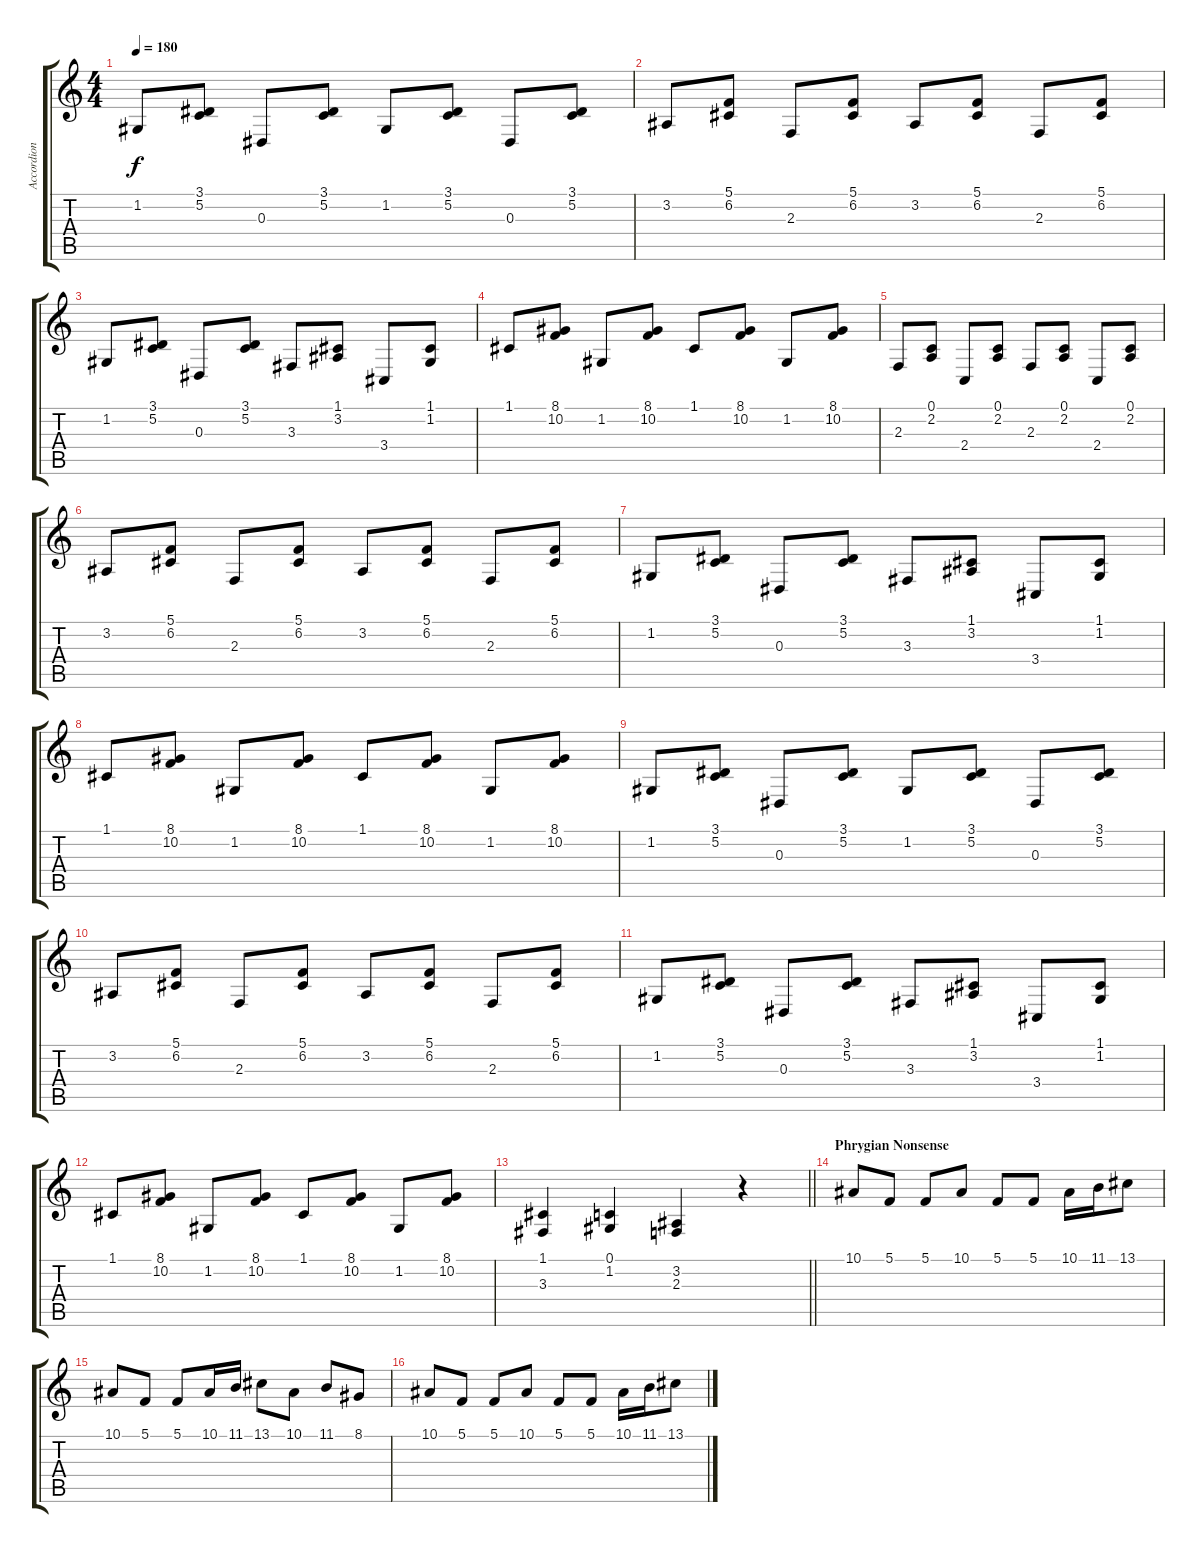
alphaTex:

\track ("Accordion" "Accordion") {instrument accordion}
\staff {score tabs}
\tuning (C4 G3 Eb3 Bb2 F2 C2) {hide}
\ts (4 4)
\tempo 180
\clef g2
\ks c
1.2.8{dy f} (3.1 5.2).8 0.3.8 (3.1 5.2).8 1.2.8 (3.1 5.2).8 0.3.8 (3.1 5.2).8 |
3.2.8 (5.1 6.2).8 2.3.8 (5.1 6.2).8 3.2.8 (5.1 6.2).8 2.3.8 (5.1 6.2).8 |
1.2.8 (3.1 5.2).8 0.3.8 (3.1 5.2).8 3.3.8 (1.1 3.2).8 3.4.8 (1.1 1.2).8 |
1.1.8 (8.1 10.2).8 1.2.8 (8.1 10.2).8 1.1.8 (8.1 10.2).8 1.2.8 (8.1 10.2).8 |
2.3.8 (0.1 2.2).8 2.4.8 (0.1 2.2).8 2.3.8 (0.1 2.2).8 2.4.8 (0.1 2.2).8 |
3.2.8 (5.1 6.2).8 2.3.8 (5.1 6.2).8 3.2.8 (5.1 6.2).8 2.3.8 (5.1 6.2).8 |
1.2.8 (3.1 5.2).8 0.3.8 (3.1 5.2).8 3.3.8 (1.1 3.2).8 3.4.8 (1.1 1.2).8 |
1.1.8 (8.1 10.2).8 1.2.8 (8.1 10.2).8 1.1.8 (8.1 10.2).8 1.2.8 (8.1 10.2).8 |
1.2.8 (3.1 5.2).8 0.3.8 (3.1 5.2).8 1.2.8 (3.1 5.2).8 0.3.8 (3.1 5.2).8 |
3.2.8 (5.1 6.2).8 2.3.8 (5.1 6.2).8 3.2.8 (5.1 6.2).8 2.3.8 (5.1 6.2).8 |
1.2.8 (3.1 5.2).8 0.3.8 (3.1 5.2).8 3.3.8 (1.1 3.2).8 3.4.8 (1.1 1.2).8 |
1.1.8 (8.1 10.2).8 1.2.8 (8.1 10.2).8 1.1.8 (8.1 10.2).8 1.2.8 (8.1 10.2).8 |
\barLineRight lightlight
(1.1 3.3).4 (0.1 1.2).4 (3.2 2.3).4 r.4 |
\section ("" "Phrygian Nonsense")
10.1.8 5.1.8 5.1.8 10.1.8 5.1.8 5.1.8 10.1.16 11.1.16 13.1.8 |
10.1.8 5.1.8 5.1.8 10.1.16 11.1.16 13.1.8 10.1.8 11.1.8 8.1.8 |
10.1.8 5.1.8 5.1.8 10.1.8 5.1.8 5.1.8 10.1.16 11.1.16 13.1.8
